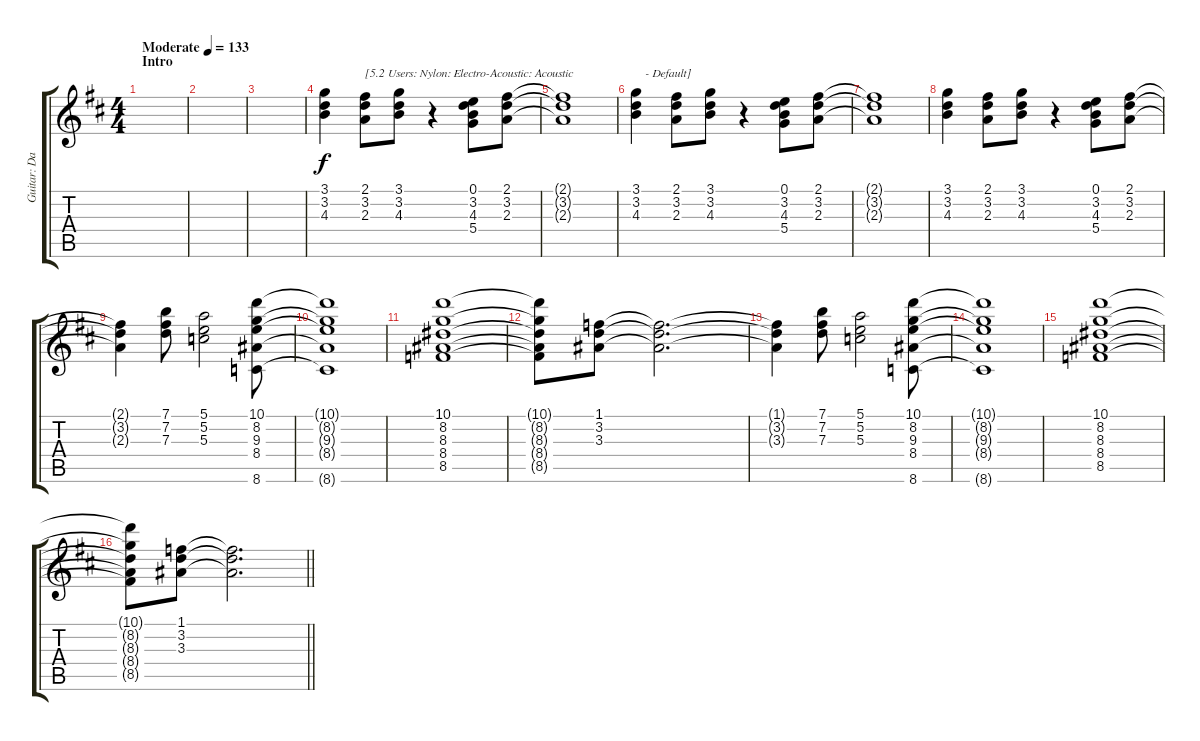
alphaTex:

\track ("Guitar: David" "Guitar: Da") {instrument acousticguitarnylon}
\staff {score tabs}
\tuning (E4 B3 G3 D3 A2 E2) {hide}
\ts (4 4)
\section ("" "Intro")
\tempo (133 "Moderate")
\clef g2
\ks d
|
|
|
(3.1 3.2 4.3).4 (2.1 3.2 2.3).8{txt "[5.2 Users: Nylon: Electro-Acoustic: Acoustic"} (3.1 3.2 4.3).8 r.4 (0.1 3.2 4.3 5.4).8 (2.1 3.2 2.3).8 |
(2.1{t} 3.2{t} 2.3{t}).1 |
(3.1 3.2 4.3).4{txt "   - Default]"} (2.1 3.2 2.3).8 (3.1 3.2 4.3).8 r.4 (0.1 3.2 4.3 5.4).8 (2.1 3.2 2.3).8 |
(2.1{t} 3.2{t} 2.3{t}).1 |
(3.1 3.2 4.3).4 (2.1 3.2 2.3).8 (3.1 3.2 4.3).8 r.4 (0.1 3.2 4.3 5.4).8 (2.1 3.2 2.3).8 |
(2.1{t} 3.2{t} 2.3{t}).4 (7.1 7.2 7.3).8 (5.1 5.2 5.3).2 (10.1 8.2 9.3 8.4 8.6).8 |
(10.1{t} 8.2{t} 9.3{t} 8.4{t} 8.6{t}).1 |
(10.1 8.2 8.3 8.4 8.5).1 |
(10.1{t} 8.2{t} 8.3{t} 8.4{t} 8.5{t}).8 (1.1 3.2 3.3).8 (1.1{t} 3.2{t} 3.3{t}).2{d} |
(1.1{t} 3.2{t} 3.3{t}).4 (7.1 7.2 7.3).8 (5.1 5.2 5.3).2 (10.1 8.2 9.3 8.4 8.6).8 |
(10.1{t} 8.2{t} 9.3{t} 8.4{t} 8.6{t}).1 |
(10.1 8.2 8.3 8.4 8.5).1 |
\barLineRight lightlight
(10.1{t} 8.2{t} 8.3{t} 8.4{t} 8.5{t}).8 (1.1 3.2 3.3).8 (1.1{t} 3.2{t} 3.3{t}).2{d}
